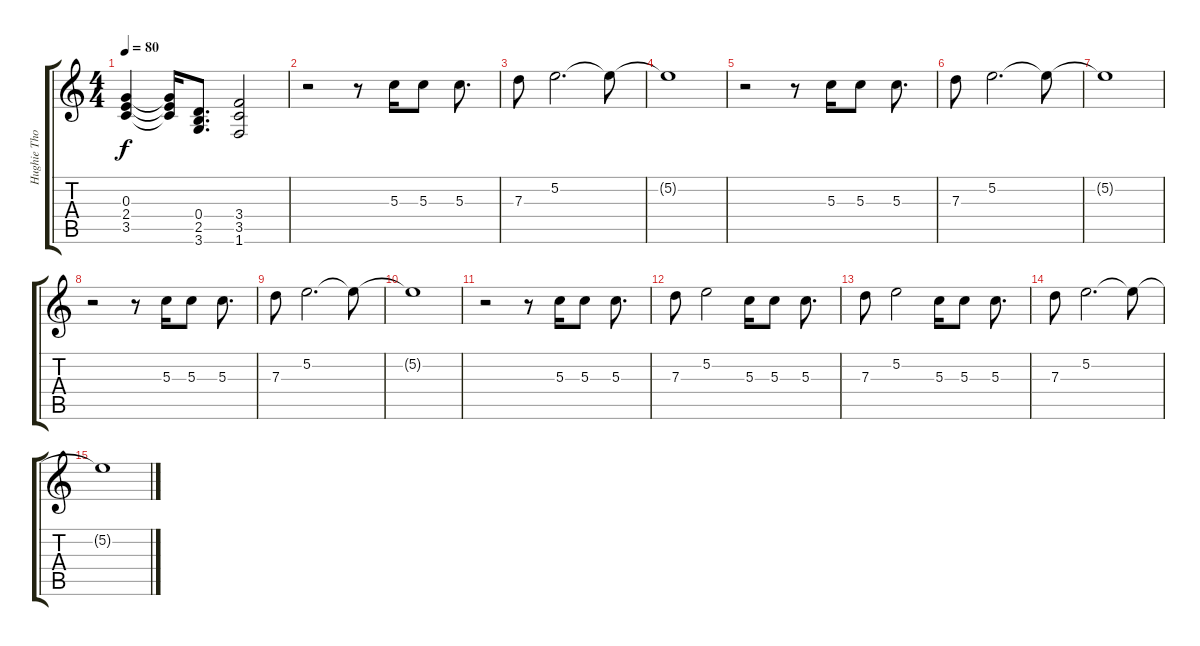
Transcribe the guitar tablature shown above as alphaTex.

\track ("Hughie Thomasson Guitar II" "Hughie Tho") {instrument electricguitarclean}
\staff {score tabs}
\tuning (E4 B3 G3 D3 A2 E2) {hide}
\ts (4 4)
\tempo 80
\clef g2
\ks c
(0.3 2.4 3.5).4{dy f} (0.3{t} 2.4{t} 3.5{t}).16 (0.4 2.5 3.6).8{d} (3.4 3.5 1.6).2 |
r.2 r.8 5.3.16{volume 16 balance 8 instrument synthbass1} 5.3.8 5.3.8{d} |
7.3.8 5.2.2{d} 5.2{t}.8 |
5.2{t}.1 |
r.2 r.8 5.3.16 5.3.8 5.3.8{d} |
7.3.8 5.2.2{d} 5.2{t}.8 |
5.2{t}.1 |
r.2 r.8 5.3.16 5.3.8 5.3.8{d} |
7.3.8 5.2.2{d} 5.2{t}.8 |
5.2{t}.1 |
r.2 r.8 5.3.16{volume 8} 5.3.8 5.3.8{d} |
7.3.8 5.2.2 5.3.16 5.3.8 5.3.8{d} |
7.3.8{volume 0} 5.2.2 5.3.16 5.3.8 5.3.8{d} |
7.3.8 5.2.2{d} 5.2{t}.8 |
5.2{t}.1
